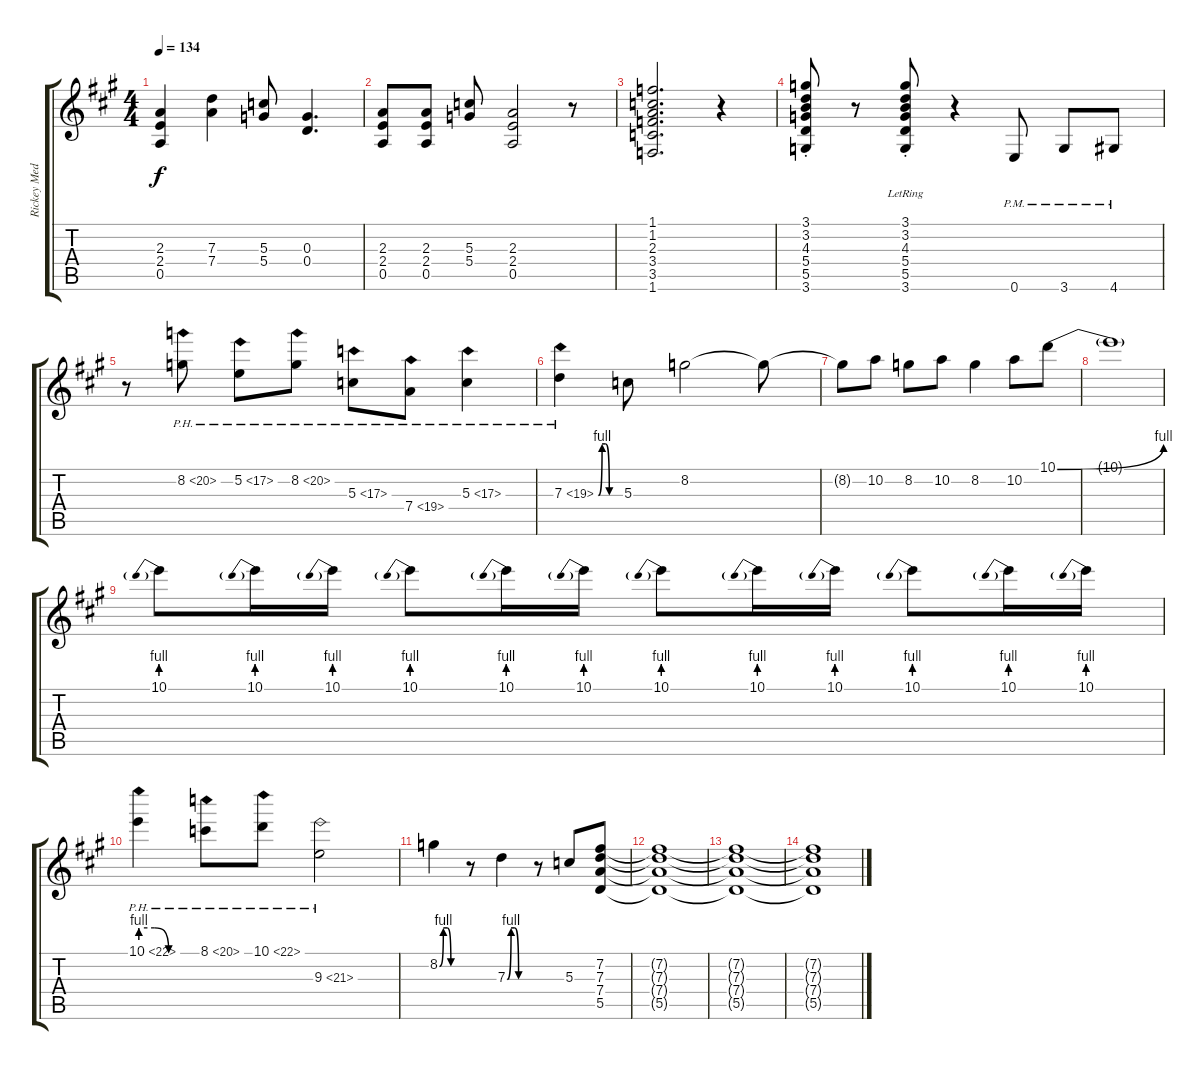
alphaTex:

\track ("Rickey Medlocke Guitar" "Rickey Med") {instrument overdrivenguitar}
\staff {score tabs}
\tuning (E4 B3 G3 D3 A2 E2) {hide}
\ts (4 4)
\tempo 134
\clef g2
\ks a
(2.3 2.4 0.5).4{dy f} (7.3 7.4).4 (5.3 5.4).8 (0.3 0.4).4{d} |
(2.3 2.4 0.5).8 (2.3 2.4 0.5).8 (5.3 5.4).8 (2.3 2.4 0.5).2 r.8 |
(1.1 1.2 2.3 3.4 3.5 1.6).2{d} r.4 |
(3.1 3.2 4.3 5.4 5.5 3.6{st}).8 r.8 (3.1{lr} 3.2{lr} 4.3 5.4 5.5 3.6{st}).8 r.4 0.6{pm}.8 3.6{pm}.8 4.6{pm}.8 |
r.8 8.2{ph 12}.8{volume 16 instrument overdrivenguitar} 5.2{ph 12}.8 8.2{ph 12}.8 5.3{ph 12}.8 7.4{ph 12}.8 5.3{ph 12}.4 |
7.3{be (custom 0 0 10 4 20 4 30 0 60 0) ph 12}.4 5.3.8 8.2.2 8.2{t}.8 |
8.2{t}.8 10.2.8 8.2.8 10.2.8 8.2.4 10.2.8 10.1{be (bend 0 0 60 4)}.8 |
10.1{t}.1 |
10.1{be (prebend 0 4 60 4)}.8 10.1{be (prebend 0 4 60 4)}.16 10.1{be (prebend 0 4 60 4)}.16 10.1{be (prebend 0 4 60 4)}.8 10.1{be (prebend 0 4 60 4)}.16 10.1{be (prebend 0 4 60 4)}.16 10.1{be (prebend 0 4 60 4)}.8 10.1{be (prebend 0 4 60 4)}.16 10.1{be (prebend 0 4 60 4)}.16 10.1{be (prebend 0 4 60 4)}.8 10.1{be (prebend 0 4 60 4)}.16 10.1{be (prebend 0 4 60 4)}.16 |
10.1{be (custom 0 4 15 4 30 0 60 0) ph 12}.4 8.1{ph 12}.8 10.1{ph 12}.8 9.3{ph 12}.2 |
8.2{be (custom 0 0 10 4 20 4 30 0 60 0)}.4 r.8 7.3{be (custom 0 0 10 4 20 4 30 0 60 0)}.4 r.8 5.3.8 (7.2 7.3 7.4 5.5).8{volume 0 instrument overdrivenguitar} |
(7.2{t} 7.3{t} 7.4{t} 5.5{t}).1 |
(7.2{t} 7.3{t} 7.4{t} 5.5{t}).1 |
(7.2{t} 7.3{t} 7.4{t} 5.5{t}).1
